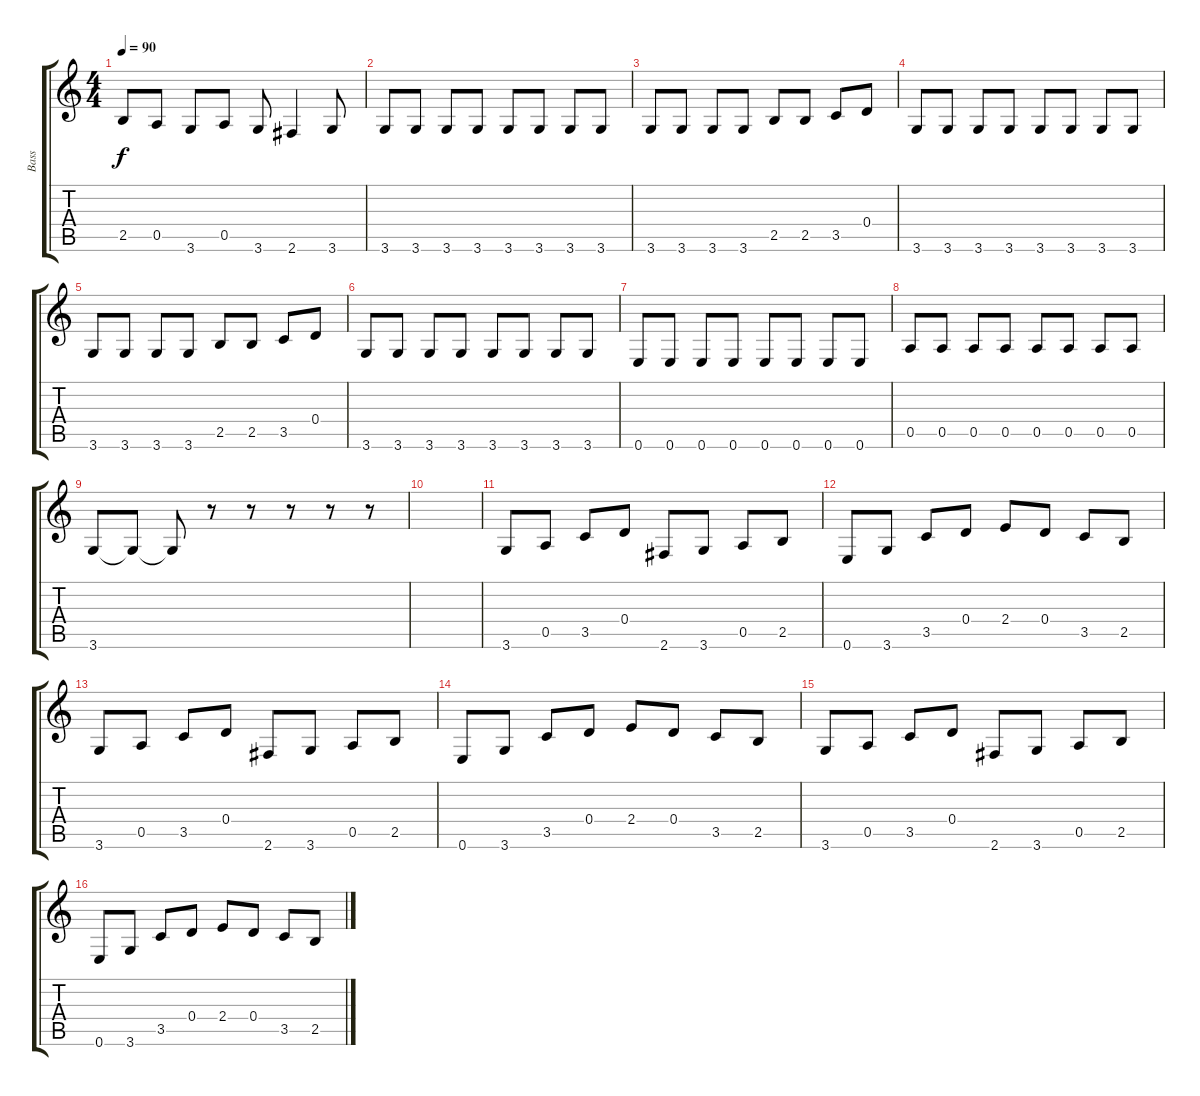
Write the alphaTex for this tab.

\track ("Bass" "Bass") {instrument electricbassfinger}
\staff {score tabs}
\tuning (E4 B3 G3 D3 A2 E2) {hide}
\ts (4 4)
\tempo 90
\clef g2
\ks c
2.5.8{dy f} 0.5.8 3.6.8 0.5.8 3.6.8 2.6.4 3.6.8 |
3.6.8 3.6.8 3.6.8 3.6.8 3.6.8 3.6.8 3.6.8 3.6.8 |
3.6.8 3.6.8 3.6.8 3.6.8 2.5.8 2.5.8 3.5.8 0.4.8 |
3.6.8 3.6.8 3.6.8 3.6.8 3.6.8 3.6.8 3.6.8 3.6.8 |
3.6.8 3.6.8 3.6.8 3.6.8 2.5.8 2.5.8 3.5.8 0.4.8 |
3.6.8 3.6.8 3.6.8 3.6.8 3.6.8 3.6.8 3.6.8 3.6.8 |
0.6.8 0.6.8 0.6.8 0.6.8 0.6.8 0.6.8 0.6.8 0.6.8 |
0.5.8 0.5.8 0.5.8 0.5.8 0.5.8 0.5.8 0.5.8 0.5.8 |
3.6.8 3.6{t}.8 3.6{t}.8 r.8 r.8 r.8 r.8 r.8 |
|
3.6.8 0.5.8 3.5.8 0.4.8 2.6.8 3.6.8 0.5.8 2.5.8 |
0.6.8 3.6.8 3.5.8 0.4.8 2.4.8 0.4.8 3.5.8 2.5.8 |
3.6.8 0.5.8 3.5.8 0.4.8 2.6.8 3.6.8 0.5.8 2.5.8 |
0.6.8 3.6.8 3.5.8 0.4.8 2.4.8 0.4.8 3.5.8 2.5.8 |
3.6.8 0.5.8 3.5.8 0.4.8 2.6.8 3.6.8 0.5.8 2.5.8 |
0.6.8 3.6.8 3.5.8 0.4.8 2.4.8 0.4.8 3.5.8 2.5.8
